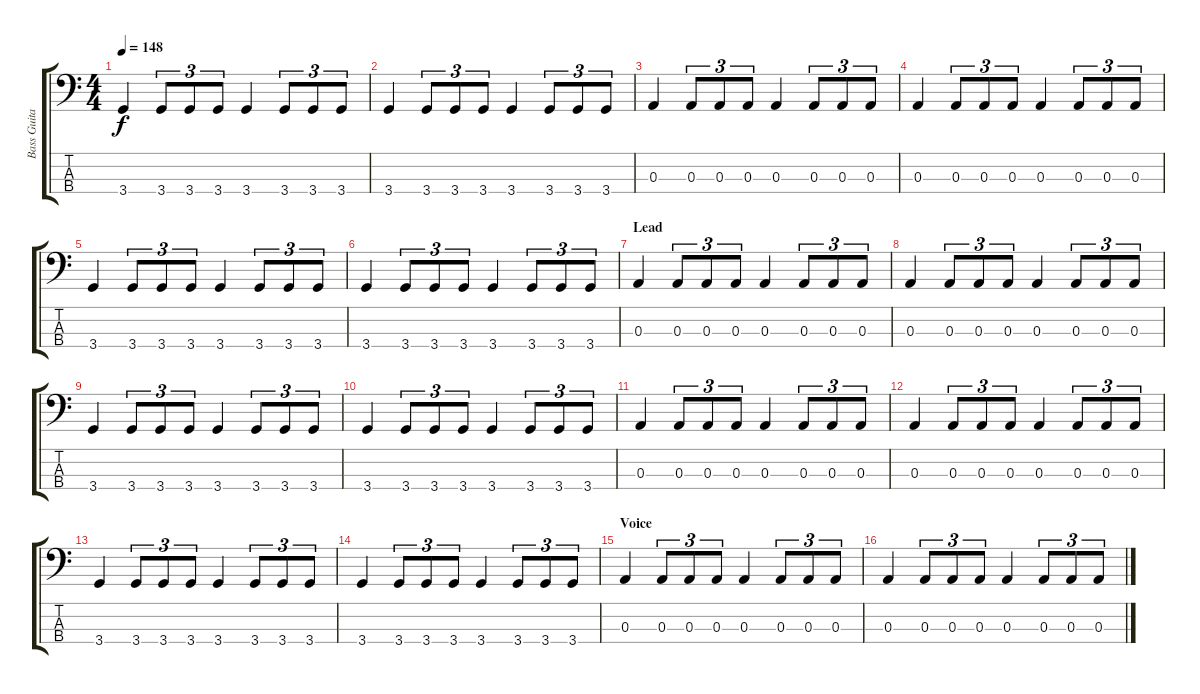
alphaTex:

\track ("Bass Guitar" "Bass Guita") {instrument electricbassfinger}
\staff {score tabs}
\tuning (G2 D2 A1 E1) {hide}
\ts (4 4)
\tempo 148
\clef f4
\ks c
3.4.4{dy f} 3.4.8{tu (3 2)} 3.4.8{tu (3 2)} 3.4.8{tu (3 2)} 3.4.4 3.4.8{tu (3 2)} 3.4.8{tu (3 2)} 3.4.8{tu (3 2)} |
3.4.4 3.4.8{tu (3 2)} 3.4.8{tu (3 2)} 3.4.8{tu (3 2)} 3.4.4 3.4.8{tu (3 2)} 3.4.8{tu (3 2)} 3.4.8{tu (3 2)} |
0.3.4 0.3.8{tu (3 2)} 0.3.8{tu (3 2)} 0.3.8{tu (3 2)} 0.3.4 0.3.8{tu (3 2)} 0.3.8{tu (3 2)} 0.3.8{tu (3 2)} |
0.3.4 0.3.8{tu (3 2)} 0.3.8{tu (3 2)} 0.3.8{tu (3 2)} 0.3.4 0.3.8{tu (3 2)} 0.3.8{tu (3 2)} 0.3.8{tu (3 2)} |
3.4.4 3.4.8{tu (3 2)} 3.4.8{tu (3 2)} 3.4.8{tu (3 2)} 3.4.4 3.4.8{tu (3 2)} 3.4.8{tu (3 2)} 3.4.8{tu (3 2)} |
3.4.4 3.4.8{tu (3 2)} 3.4.8{tu (3 2)} 3.4.8{tu (3 2)} 3.4.4 3.4.8{tu (3 2)} 3.4.8{tu (3 2)} 3.4.8{tu (3 2)} |
\section ("" "Lead")
0.3.4 0.3.8{tu (3 2)} 0.3.8{tu (3 2)} 0.3.8{tu (3 2)} 0.3.4 0.3.8{tu (3 2)} 0.3.8{tu (3 2)} 0.3.8{tu (3 2)} |
0.3.4 0.3.8{tu (3 2)} 0.3.8{tu (3 2)} 0.3.8{tu (3 2)} 0.3.4 0.3.8{tu (3 2)} 0.3.8{tu (3 2)} 0.3.8{tu (3 2)} |
3.4.4 3.4.8{tu (3 2)} 3.4.8{tu (3 2)} 3.4.8{tu (3 2)} 3.4.4 3.4.8{tu (3 2)} 3.4.8{tu (3 2)} 3.4.8{tu (3 2)} |
3.4.4 3.4.8{tu (3 2)} 3.4.8{tu (3 2)} 3.4.8{tu (3 2)} 3.4.4 3.4.8{tu (3 2)} 3.4.8{tu (3 2)} 3.4.8{tu (3 2)} |
0.3.4 0.3.8{tu (3 2)} 0.3.8{tu (3 2)} 0.3.8{tu (3 2)} 0.3.4 0.3.8{tu (3 2)} 0.3.8{tu (3 2)} 0.3.8{tu (3 2)} |
0.3.4 0.3.8{tu (3 2)} 0.3.8{tu (3 2)} 0.3.8{tu (3 2)} 0.3.4 0.3.8{tu (3 2)} 0.3.8{tu (3 2)} 0.3.8{tu (3 2)} |
3.4.4 3.4.8{tu (3 2)} 3.4.8{tu (3 2)} 3.4.8{tu (3 2)} 3.4.4 3.4.8{tu (3 2)} 3.4.8{tu (3 2)} 3.4.8{tu (3 2)} |
3.4.4 3.4.8{tu (3 2)} 3.4.8{tu (3 2)} 3.4.8{tu (3 2)} 3.4.4 3.4.8{tu (3 2)} 3.4.8{tu (3 2)} 3.4.8{tu (3 2)} |
\section ("" "Voice")
0.3.4 0.3.8{tu (3 2)} 0.3.8{tu (3 2)} 0.3.8{tu (3 2)} 0.3.4 0.3.8{tu (3 2)} 0.3.8{tu (3 2)} 0.3.8{tu (3 2)} |
0.3.4 0.3.8{tu (3 2)} 0.3.8{tu (3 2)} 0.3.8{tu (3 2)} 0.3.4 0.3.8{tu (3 2)} 0.3.8{tu (3 2)} 0.3.8{tu (3 2)}
